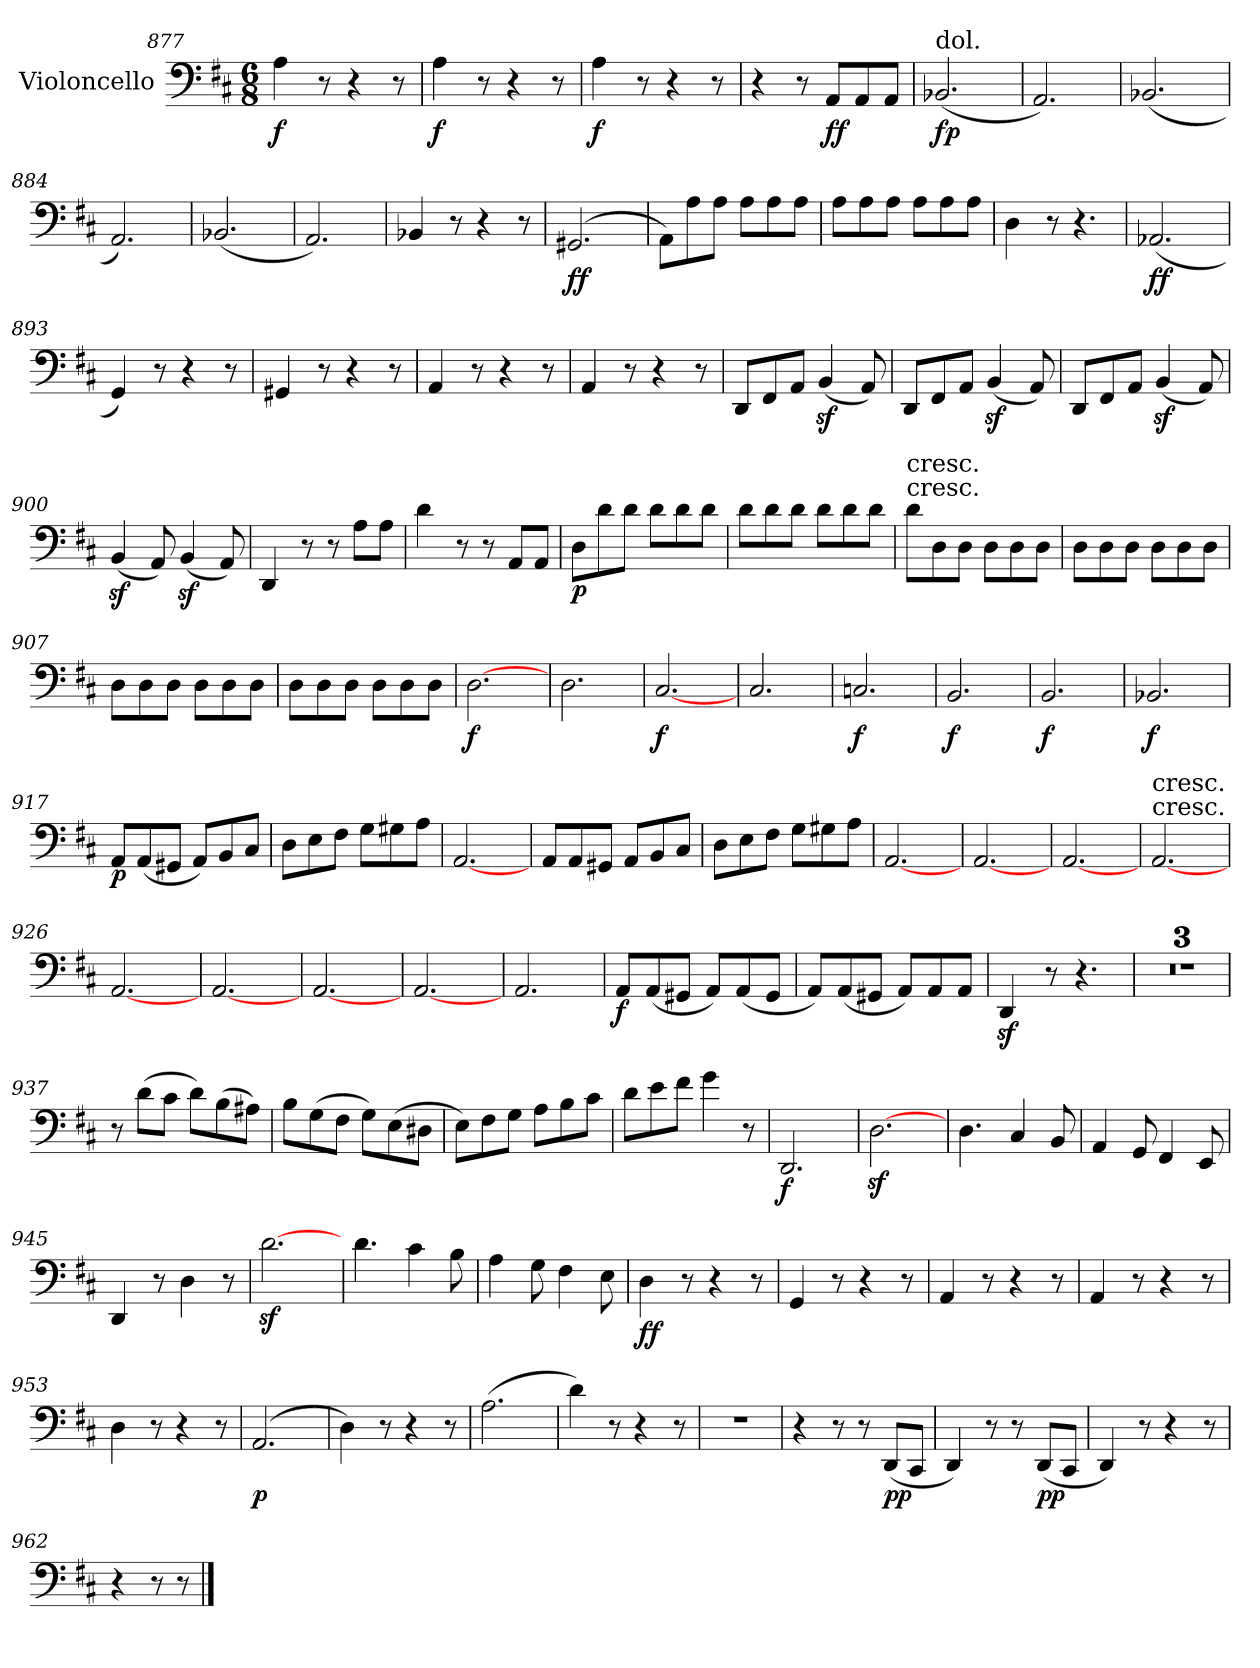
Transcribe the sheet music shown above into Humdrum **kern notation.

**kern	**dynam
*part1	*part1
*staff1	*staff1
*I"Violoncello	*
*I'Vc	*
*clefF4	*
*k[f#c#]	*
*D:	*
*M6/8	*
=877	=877
4A	f
8r	.
4r	.
8r	.
=878	=878
4A	f
8r	.
4r	.
8r	.
=879	=879
4A	f
8r	.
4r	.
8r	.
=880	=880
4r	.
8r	.
8AA/L	ff
8AA/	.
8AA/J	.
=881	=881
!LO:TX:a:t=dol.	!
(2.BB-X	fp
=882	=882
2.AA)	.
=883	=883
(2.BB-X	.
=884	=884
2.AA)	.
=885	=885
(2.BB-X	.
=886	=886
2.AA)	.
=887	=887
4BB-X	.
8r	.
4r	.
8r	.
=888	=888
(2.GG#X	ff
=889	=889
8AA\L)	.
8A\	.
8A\J	.
8A\L	.
8A\	.
8A\J	.
=890	=890
8A\L	.
8A\	.
8A\J	.
8A\L	.
8A\	.
8A\J	.
=891	=891
4D	.
8r	.
4.r	.
=892	=892
(2.AA-X	ff
=893	=893
4GG)	.
8r	.
4r	.
8r	.
=894	=894
4GG#X	.
8r	.
4r	.
8r	.
=895	=895
4AA	.
8r	.
4r	.
8r	.
=896	=896
4AA	.
8r	.
4r	.
8r	.
=897	=897
8DD/L	.
8FF#/	.
8AA/J	.
(4BBz	.
8AA)	.
=898	=898
8DD/L	.
8FF#/	.
8AA/J	.
(4BBz	.
8AA)	.
=899	=899
8DD/L	.
8FF#/	.
8AA/J	.
(4BBz	.
8AA)	.
=900	=900
(4BBz	.
8AA)	.
(4BBz	.
8AA)	.
=901	=901
4DD	.
8r	.
8r	.
8A\L	.
8A\J	.
=902	=902
4d	.
8r	.
8r	.
8AA/L	.
8AA/J	.
=903	=903
8D\L	p
8d\	.
8d\J	.
8d\L	.
8d\	.
8d\J	.
=904	=904
8d\L	.
8d\	.
8d\J	.
8d\L	.
8d\	.
8d\J	.
=905	=905
!LO:TX:t=cresc.	!
!LO:TX:a:t=cresc.	!
8d\L	.
8D\	.
8D\J	.
8D\L	.
8D\	.
8D\J	.
=906	=906
8D\L	.
8D\	.
8D\J	.
8D\L	.
8D\	.
8D\J	.
=907	=907
8D\L	.
8D\	.
8D\J	.
8D\L	.
8D\	.
8D\J	.
=908	=908
8D\L	.
8D\	.
8D\J	.
8D\L	.
8D\	.
8D\J	.
=909	=909
[2.D	f
=910	=910
2.D	.
=911	=911
[2.C#	f
=912	=912
2.C#	.
=913	=913
2.Cn	f
=914	=914
2.BB	f
=915	=915
2.BB	f
=916	=916
2.BB-X	f
=917	=917
8AA/L	p
(8AA/	.
8GG#X/J	.
8AA/L)	.
8BB/	.
8C#/J	.
=918	=918
8D\L	.
8E\	.
8F#\J	.
8G\L	.
8G#X\	.
8A\J	.
=919	=919
[2.AA	.
=920	=920
8AA/L	.
8AA/	.
8GG#X/J	.
8AA/L	.
8BB/	.
8C#/J	.
=921	=921
8D\L	.
8E\	.
8F#\J	.
8G\L	.
8G#X\	.
8A\J	.
=922	=922
[2.AA	.
=923	=923
[2.AA	.
=924	=924
[2.AA	.
=925	=925
!LO:TX:t=cresc.	!
!LO:TX:a:t=cresc.	!
[2.AA	.
=926	=926
[2.AA	.
=927	=927
[2.AA	.
=928	=928
[2.AA	.
=929	=929
[2.AA	.
=930	=930
2.AA	.
=931	=931
8AA/L	f
(8AA/	.
8GG#X/J	.
8AA/L)	.
(8AA/	.
8GG#/J	.
=932	=932
8AA/L)	.
(8AA/	.
8GG#X/J	.
8AA/L)	.
8AA/	.
8AA/J	.
=933	=933
4DDz	.
8r	.
4.r	.
=934	=934
2.r	.
=935	=935
2.r	.
=936	=936
2.r	.
=937	=937
8r	.
(8d\L	.
8c#\J	.
8d\L)	.
(8B\	.
8A#X\J)	.
=938	=938
8B\L	.
(8G\	.
8F#\J	.
8G\L)	.
(8E\	.
8D#X\J	.
=939	=939
8E\L)	.
8F#\	.
8G\J	.
8A\L	.
8B\	.
8c#\J	.
=940	=940
8d\L	.
8e\	.
8f#\J	.
4g	.
8r	.
=941	=941
2.DD	f
=942	=942
[2.Dz	.
=943	=943
4.D	.
4C#	.
8BB	.
=944	=944
4AA	.
8GG	.
4FF#	.
8EE	.
=945	=945
4DD	.
8r	.
4D	.
8r	.
=946	=946
[2.dz	.
=947	=947
4.d	.
4c#	.
8B	.
=948	=948
4A	.
8G	.
4F#	.
8E	.
=949	=949
4D	ff
8r	.
4r	.
8r	.
=950	=950
4GG	.
8r	.
4r	.
8r	.
=951	=951
4AA	.
8r	.
4r	.
8r	.
=952	=952
4AA	.
8r	.
4r	.
8r	.
=953	=953
4D	.
8r	.
4r	.
8r	.
=954	=954
(2.AA	p
=955	=955
4D)	.
8r	.
4r	.
8r	.
=956	=956
(2.A	.
=957	=957
4d)	.
8r	.
4r	.
8r	.
=958	=958
2.r	.
=959	=959
4r	.
8r	.
8r	.
(8DD/L	pp
8CC#/J	.
=960	=960
4DD)	.
8r	.
8r	.
(8DD/L	pp
8CC#/J	.
=961	=961
4DD)	.
8r	.
4r	.
8r	.
=962	=962
4r	.
8r	.
8r	.
==	==
*-	*-
